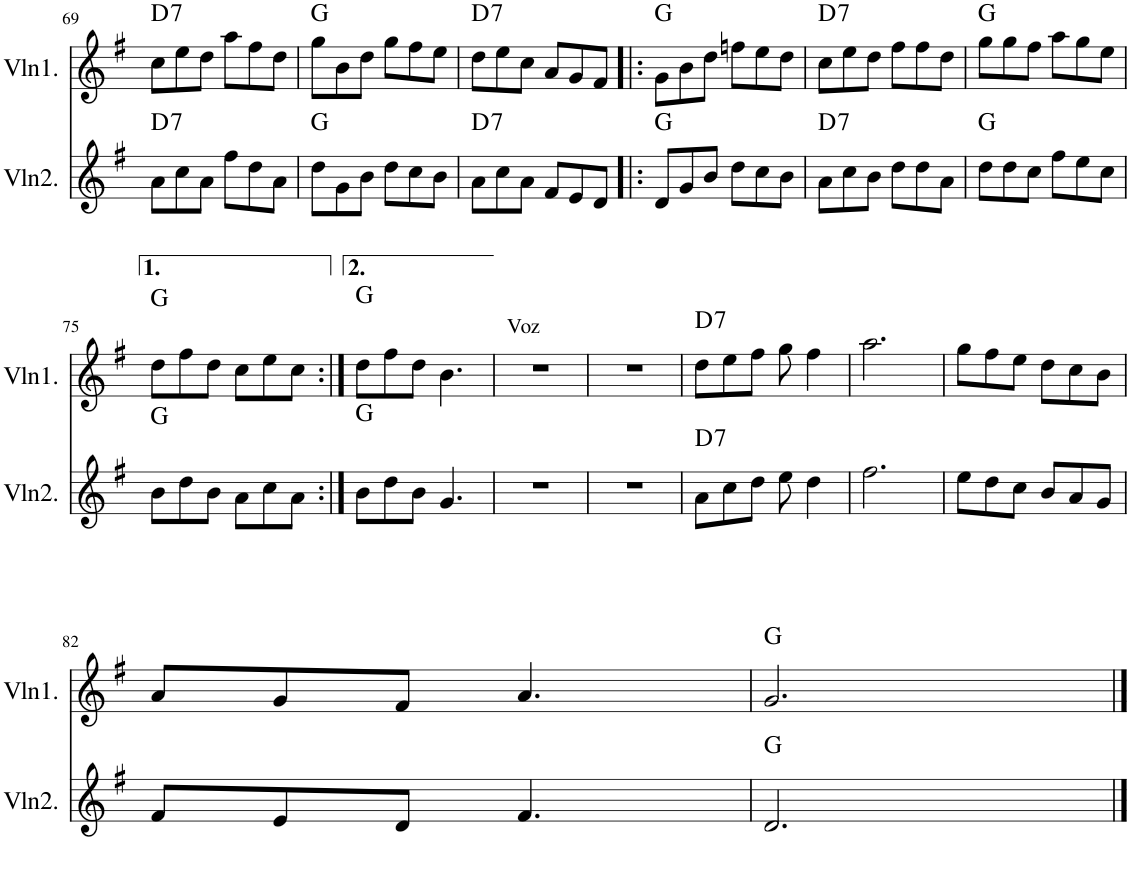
**kern	**harte	**kern	**harte
*part2	*part2	*part1	*part1
*staff2	*	*staff1	*
*I"Violín2	*	*I"Violín1	*
*I'Vln2.	*	*I'Vln1.	*
!!LO:PB:g=z
*clefG2	*	*clefG2	*
*k[f#]	*	*k[f#]	*
*M6/8	*	*M6/8	*
=69	=69	=69	=69
!	!LO:H:kt=7	!	!LO:H:kt=7
8a\L	D:7	8cc\L	D:7
8cc\	.	8ee\	.
8a\J	.	8dd\J	.
8ff#\L	.	8aa\L	.
8dd\	.	8ff#\	.
8a\J	.	8dd\J	.
=70	=70	=70	=70
8dd\L	G:maj	8gg\L	G:maj
8g\	.	8b\	.
8b\J	.	8dd\J	.
8dd\L	.	8gg\L	.
8cc\	.	8ff#\	.
8b\J	.	8ee\J	.
=71	=71	=71	=71
!	!LO:H:kt=7	!	!LO:H:kt=7
8a\L	D:7	8dd\L	D:7
8cc\	.	8ee\	.
8a\J	.	8cc\J	.
8f#/L	.	8a/L	.
8e/	.	8g/	.
8d/J	.	8f#/J	.
=72!|:	=72!|:	=72!|:	=72!|:
8d/L	G:maj	8g\L	G:maj
8g/	.	8b\	.
8b/J	.	8dd\J	.
8dd\L	.	8ffn\L	.
8cc\	.	8ee\	.
8b\J	.	8dd\J	.
=73	=73	=73	=73
!	!LO:H:kt=7	!	!LO:H:kt=7
8a\L	D:7	8cc\L	D:7
8cc\	.	8ee\	.
8b\J	.	8dd\J	.
8dd\L	.	8ff#\L	.
8dd\	.	8ff#\	.
8a\J	.	8dd\J	.
=74	=74	=74	=74
8dd\L	G:maj	8gg\L	G:maj
8dd\	.	8gg\	.
8cc\J	.	8ff#\J	.
8ff#\L	.	8aa\L	.
8ee\	.	8gg\	.
8cc\J	.	8ee\J	.
!!LO:LB:g=z
=75	=75	=75	=75
8b\L	G:maj	8dd\L	G:maj
8dd\	.	8ff#\	.
8b\J	.	8dd\J	.
8a\L	.	8cc\L	.
8cc\	.	8ee\	.
8a\J	.	8cc\J	.
=76:|!	=76:|!	=76:|!	=76:|!
8b\L	G:maj	8dd\L	G:maj
8dd\	.	8ff#\	.
8b\J	.	8dd\J	.
4.g/	.	4.b\	.
=77	=77	=77	=77
!	!	!LO:TX:a:t=Voz	!
2.r	.	2.r	.
=78	=78	=78	=78
2.r	.	2.r	.
=79	=79	=79	=79
!	!LO:H:kt=7	!	!LO:H:kt=7
8a\L	D:7	8dd\L	D:7
8cc\	.	8ee\	.
8dd\J	.	8ff#\J	.
8ee\	.	8gg\	.
4dd\	.	4ff#\	.
=80	=80	=80	=80
2.ff#\	.	2.aa\	.
=81	=81	=81	=81
8ee\L	.	8gg\L	.
8dd\	.	8ff#\	.
8cc\J	.	8ee\J	.
8b/L	.	8dd\L	.
8a/	.	8cc\	.
8g/J	.	8b\J	.
!!LO:LB:g=z
=82	=82	=82	=82
8f#/L	.	8a/L	.
8e/	.	8g/	.
8d/J	.	8f#/J	.
4.f#/	.	4.a/	.
=83	=83	=83	=83
2.d/	G:maj	2.g/	G:maj
==	==	==	==
*-	*-	*-	*-
